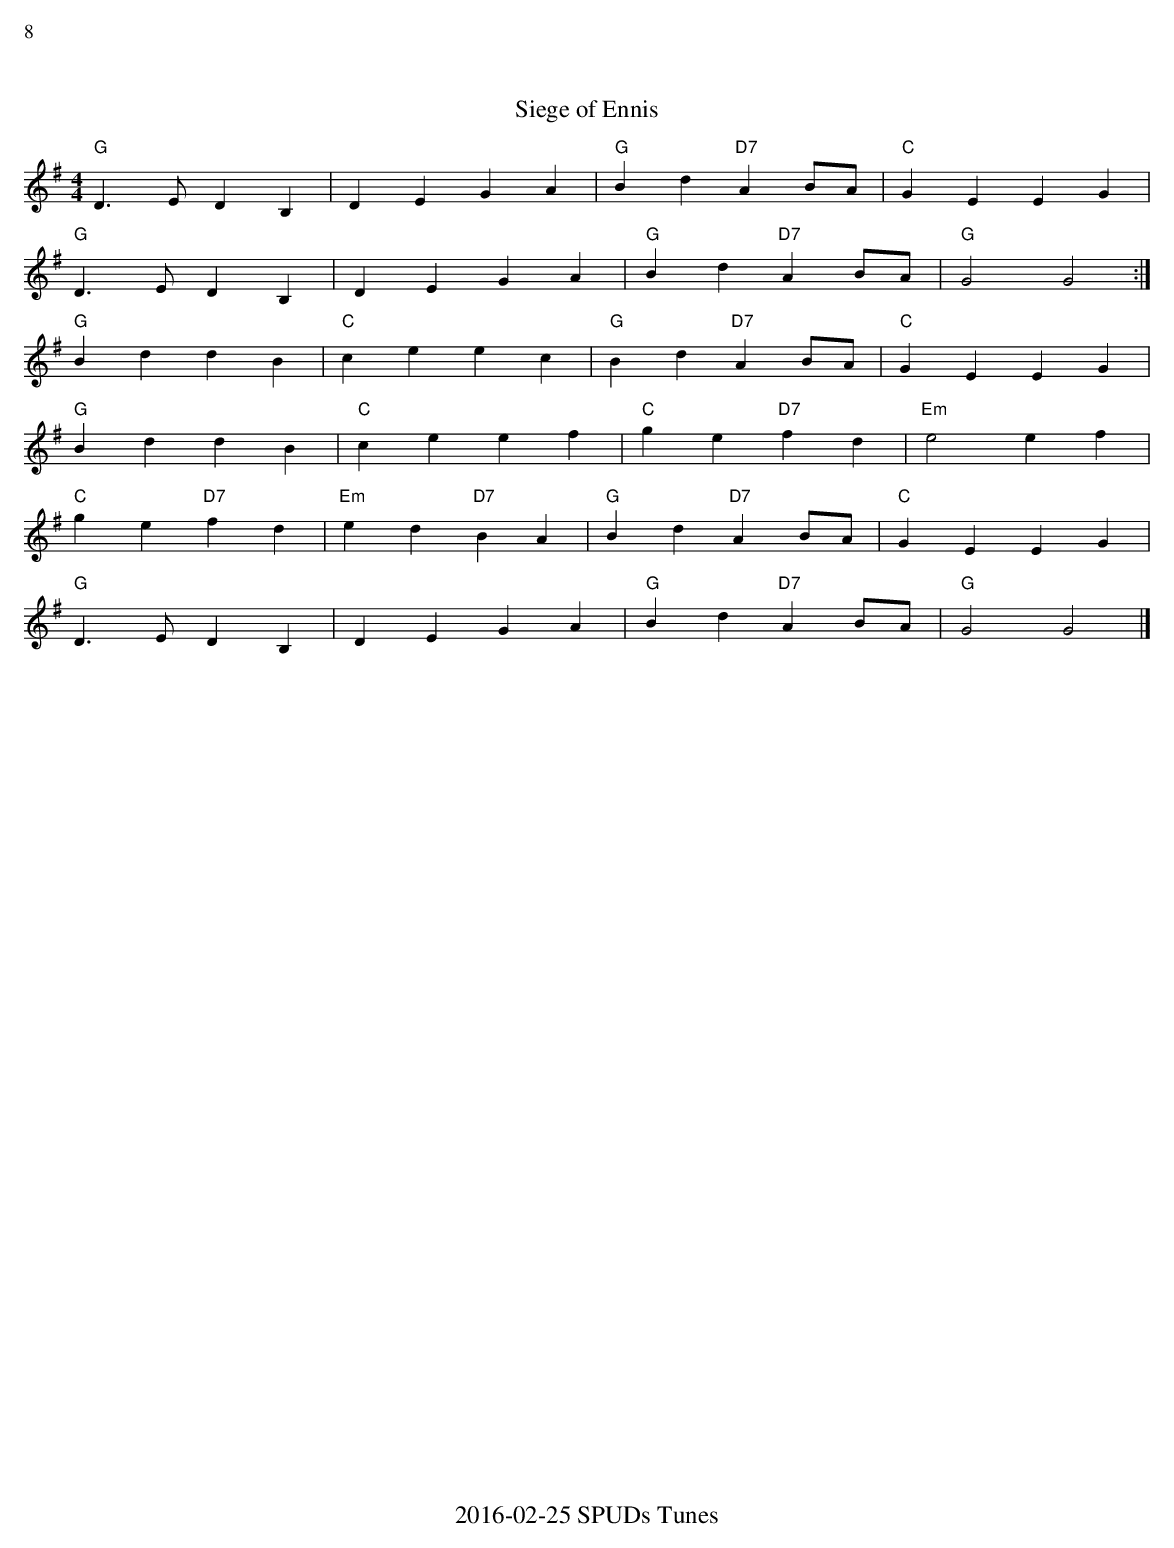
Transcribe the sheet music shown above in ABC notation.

X:1
%%text 8
T:Siege of Ennis
M:4/4
L:1/8
K:G
"G"D3ED2B,2|D2E2G2A2|"G"B2d2"D7"A2BA|"C"G2E2 E2G2|
"G"D3ED2B,2|D2E2G2A2|"G"B2d2"D7"A2BA|"G"G4G4:|
"G"B2d2d2B2|"C"c2e2e2c2|"G"B2d2 "D7"A2BA|"C"G2E2 E2G2|
"G"B2d2d2B2|"C"c2e2e2f2|"C"g2e2"D7"f2d2|"Em"e4e2f2|
"C"g2e2 "D7"f2d2|"Em"e2d2 "D7"B2A2|"G"B2d2 "D7"A2BA|"C"G2E2E2G2|
"G"D3ED2B,2|D2E2G2A2|"G"B2d2"D7"A2BA|"G"G4G4|]
